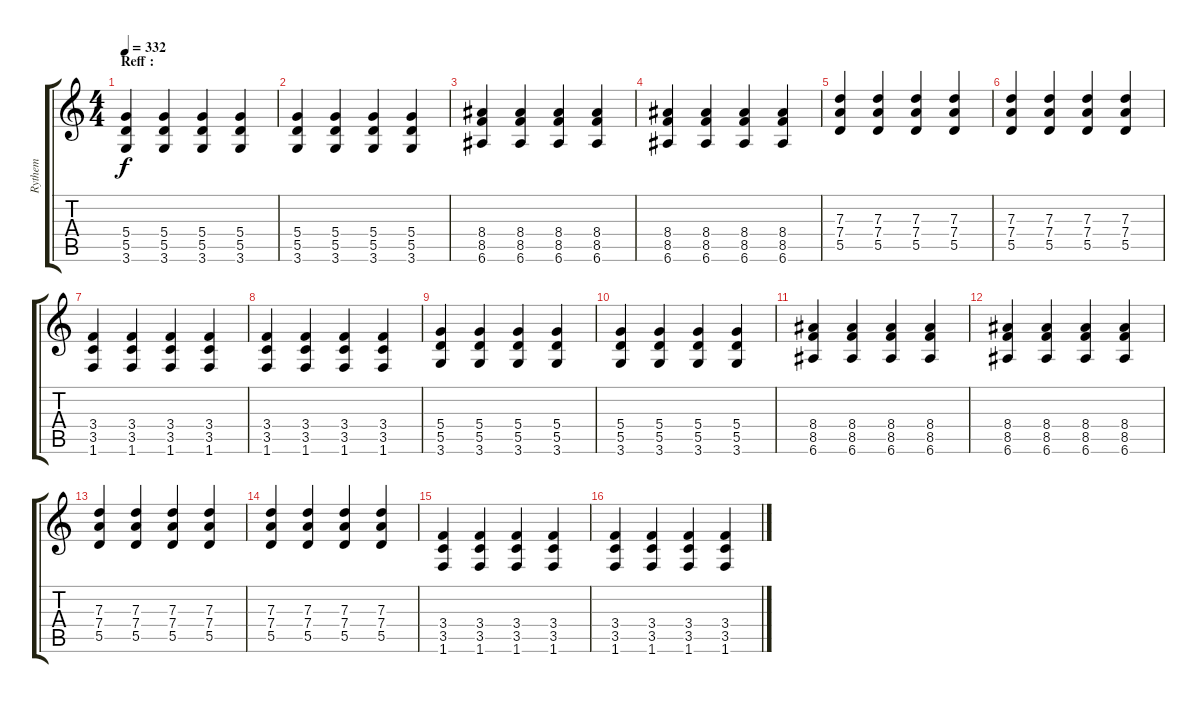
\track ("Rythem" "Rythem") {instrument overdrivenguitar}
\staff {score tabs}
\tuning (E4 B3 G3 D3 A2 E2) {hide}
\ts (4 4)
\section ("" "Reff :")
\tempo 332
\clef g2
\ks c
(5.4 5.5 3.6).4{dy f} (5.4 5.5 3.6).4 (5.4 5.5 3.6).4 (5.4 5.5 3.6).4 |
(5.4 5.5 3.6).4 (5.4 5.5 3.6).4 (5.4 5.5 3.6).4 (5.4 5.5 3.6).4 |
(8.4 8.5 6.6).4 (8.4 8.5 6.6).4 (8.4 8.5 6.6).4 (8.4 8.5 6.6).4 |
(8.4 8.5 6.6).4 (8.4 8.5 6.6).4 (8.4 8.5 6.6).4 (8.4 8.5 6.6).4 |
(7.3 7.4 5.5).4 (7.3 7.4 5.5).4 (7.3 7.4 5.5).4 (7.3 7.4 5.5).4 |
(7.3 7.4 5.5).4 (7.3 7.4 5.5).4 (7.3 7.4 5.5).4 (7.3 7.4 5.5).4 |
(3.4 3.5 1.6).4 (3.4 3.5 1.6).4 (3.4 3.5 1.6).4 (3.4 3.5 1.6).4 |
(3.4 3.5 1.6).4 (3.4 3.5 1.6).4 (3.4 3.5 1.6).4 (3.4 3.5 1.6).4 |
(5.4 5.5 3.6).4 (5.4 5.5 3.6).4 (5.4 5.5 3.6).4 (5.4 5.5 3.6).4 |
(5.4 5.5 3.6).4 (5.4 5.5 3.6).4 (5.4 5.5 3.6).4 (5.4 5.5 3.6).4 |
(8.4 8.5 6.6).4 (8.4 8.5 6.6).4 (8.4 8.5 6.6).4 (8.4 8.5 6.6).4 |
(8.4 8.5 6.6).4 (8.4 8.5 6.6).4 (8.4 8.5 6.6).4 (8.4 8.5 6.6).4 |
(7.3 7.4 5.5).4 (7.3 7.4 5.5).4 (7.3 7.4 5.5).4 (7.3 7.4 5.5).4 |
(7.3 7.4 5.5).4 (7.3 7.4 5.5).4 (7.3 7.4 5.5).4 (7.3 7.4 5.5).4 |
(3.4 3.5 1.6).4 (3.4 3.5 1.6).4 (3.4 3.5 1.6).4 (3.4 3.5 1.6).4 |
(3.4 3.5 1.6).4 (3.4 3.5 1.6).4 (3.4 3.5 1.6).4 (3.4 3.5 1.6).4
